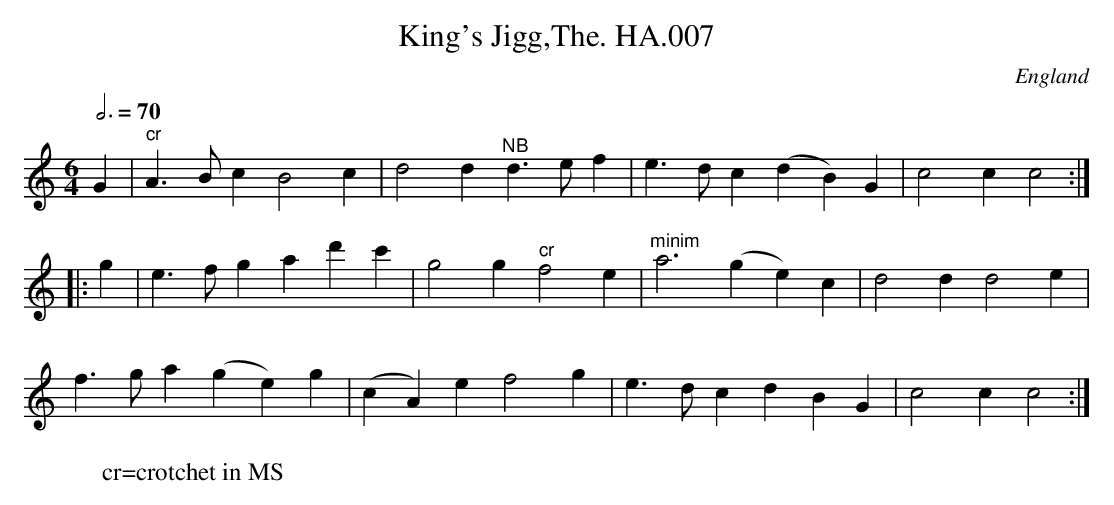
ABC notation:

X:1
T:King's Jigg,The. HA.007
M:6/4
L:1/8
Q:3/4=70
O:England
K:C major
G2|"^cr"A3Bc2 B4c2|d4d2 "^NB"d3ef2|e3dc2 (d2B2)G2|c4c2 c4:|!
|:g2|e3fg2 a2d'2c'2|g4g2 "^cr"f4e2|"^minim"a6 (g2e2)c2|d4d2 d4e2|!
f3ga2 (g2e2)g2|(c2A2)e2 f4g2|e3dc2 d2B2G2|c4c2 c4:|
W:cr=crotchet in MS
